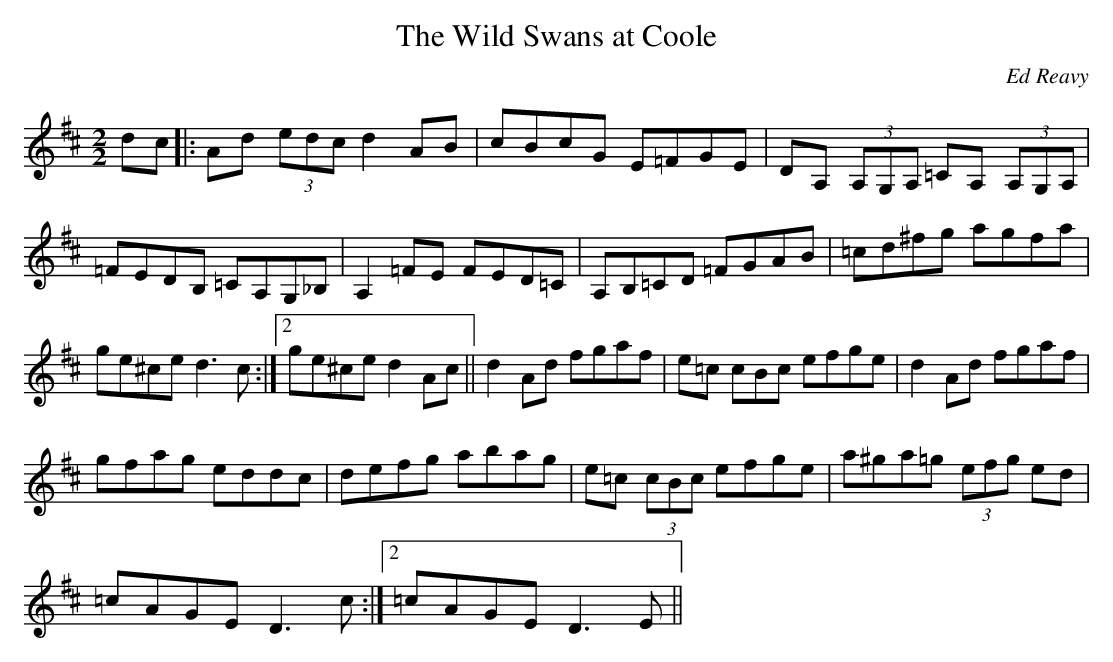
X:1
T:The Wild Swans at Coole
M:2/2
L:1/8
C:Ed Reavy
K:D
dc|:Ad (3edc d2 AB|cBcG E=FGE|DA, (3A,G,A, =CA, (3A,G,A,|
=FEDB, =CA,G,_B,|A,2 =FE FED=C|A,B,=CD =FGAB|=cd^fg agfa|
1 ge^ce d3 c:|2 ge^ce d2 Ac||d2 Ad fgaf|e=c cBc efge|d2 Ad fgaf|
gfag eddc|defg abag|e=c (3cBc efge|a^ga=g (3efg ed|
1=cAGE D3 c:|2=cAGE D3 E||
